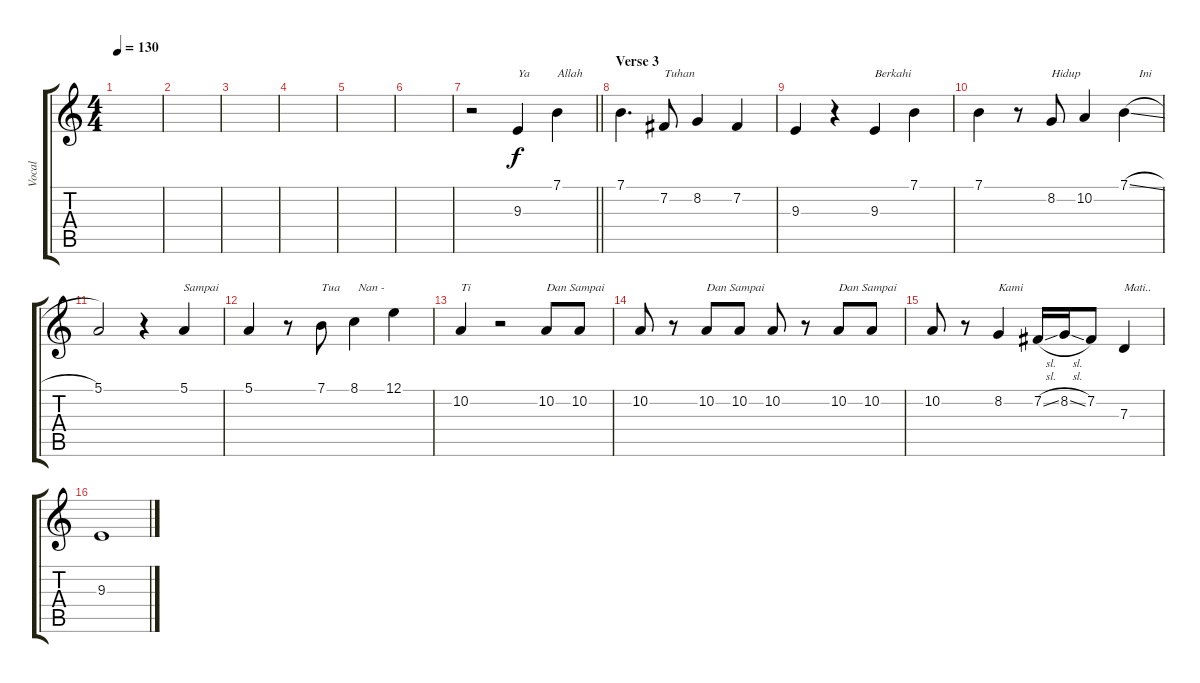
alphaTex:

\track ("Vocal" "Vocal") {instrument lead1square}
\staff {score tabs}
\tuning (E4 B3 G3 D3 A2 E2) {hide}
\ts (4 4)
\tempo 130
\clef g2
\ks c
|
|
|
|
|
|
\barLineRight lightlight
r.2 9.3.4{txt "Ya "} 7.1.4{txt "Allah "} |
\section ("" "Verse 3")
7.1.4{d} 7.2.8{txt "Tuhan "} 8.2.4 7.2.4 |
9.3.4 r.4 9.3.4{txt "Berkahi "} 7.1.4 |
7.1.4 r.8 8.2.8{txt "Hidup"} 10.2.4 7.1{sl}.4{txt "     Ini"} |
5.1.2 r.4 5.1.4{txt "Sampai "} |
5.1.4 r.8 7.1.8{txt "Tua      Nan -"} 8.1.4 12.1.4 |
10.2.4{txt "Ti"} r.2 10.2.8{txt "Dan Sampai "} 10.2.8 |
10.2.8 r.8 10.2.8{txt "Dan Sampai"} 10.2.8 10.2.8 r.8 10.2.8{txt "Dan Sampai"} 10.2.8 |
10.2.8 r.8 8.2.4{txt "Kami"} 7.2{sl}.16 8.2{sl}.16 7.2.8 7.3.4{txt "Mati.."} |
9.3.1
